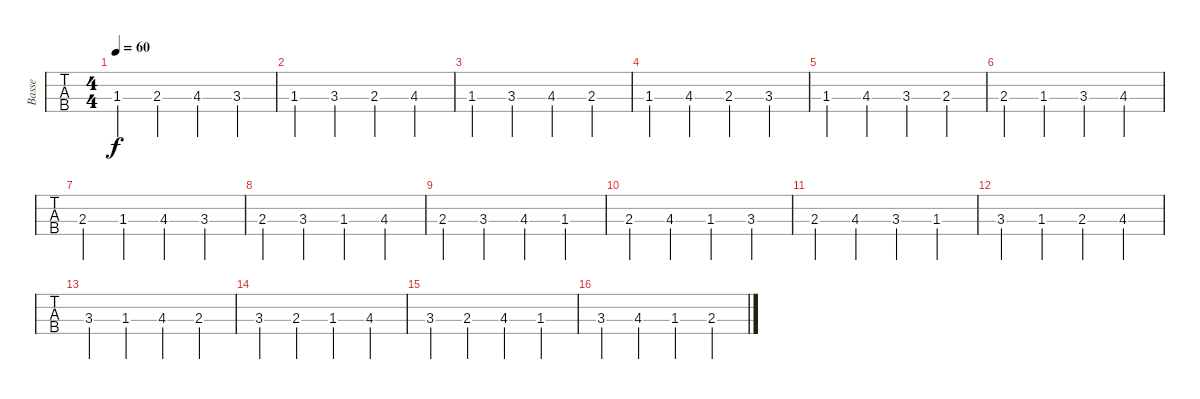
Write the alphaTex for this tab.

\track ("Basse" "Basse") {instrument electricbassfinger}
\staff {tabs}
\tuning (G2 D2 A1 E1) {hide}
\ts (4 4)
\tempo 60
\clef f4
\ks c
1.3.4{dy f} 2.3.4 4.3.4 3.3.4 |
1.3.4 3.3.4 2.3.4 4.3.4 |
1.3.4 3.3.4 4.3.4 2.3.4 |
1.3.4 4.3.4 2.3.4 3.3.4 |
1.3.4 4.3.4 3.3.4 2.3.4 |
2.3.4 1.3.4 3.3.4 4.3.4 |
2.3.4 1.3.4 4.3.4 3.3.4 |
2.3.4 3.3.4 1.3.4 4.3.4 |
2.3.4 3.3.4 4.3.4 1.3.4 |
2.3.4 4.3.4 1.3.4 3.3.4 |
2.3.4 4.3.4 3.3.4 1.3.4 |
3.3.4 1.3.4 2.3.4 4.3.4 |
3.3.4 1.3.4 4.3.4 2.3.4 |
3.3.4 2.3.4 1.3.4 4.3.4 |
3.3.4 2.3.4 4.3.4 1.3.4 |
3.3.4 4.3.4 1.3.4 2.3.4
